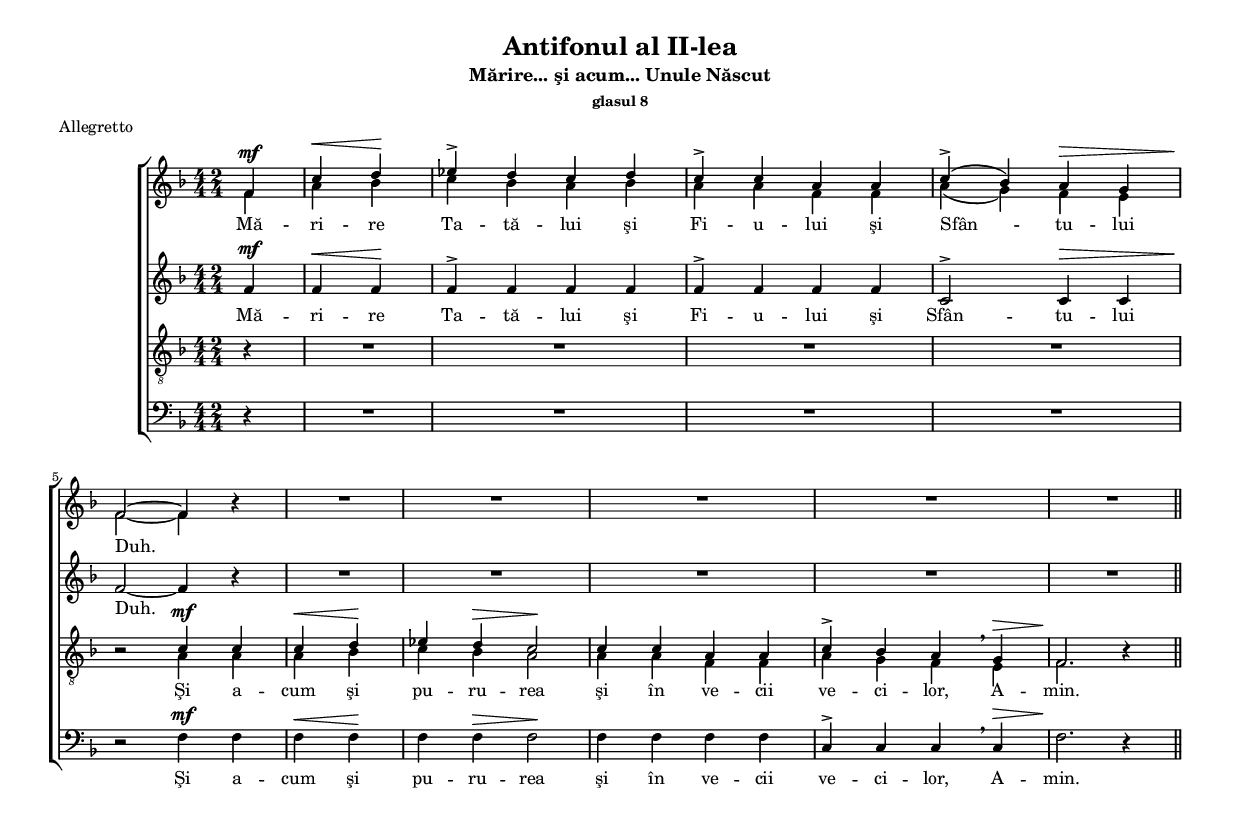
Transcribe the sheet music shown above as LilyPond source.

\version "2.19.80"
\include "defines.ly"
midiTempo =
  \midi {
    \tempo 4 = 156
    }


\include "preamble.ly"

\header {
  title = "Antifonul al II-lea"
  subtitle = "Mărire... şi acum... Unule Născut"
  subsubtitle = "glasul 8"
  meter = "Allegretto"
}

global = {
  \globalPreamble
  \key f \major
  \override Staff.TimeSignature.stencil = #ly:text-interface::print
  \override Staff.TimeSignature.text = #mixedTimeSigMarkup
  \time 2/4
}

womenWords = \lyricmode {
  Mă -- ri -- re Ta -- tă -- lui şi Fi -- u -- lui şi Sfân -- tu -- lui Duh.
}

menWords = \lyricmode {
  Şi a -- cum şi pu -- ru -- rea şi în ve -- cii ve -- ci -- lor, A -- min.
}

sopMusicOne = \relative c' {
  \voiceOne
  \partial 4 f^\mf
  c'^\< d\!
  \override Staff.TimeSignature.text = \markup { }
  \time 4/4
  es^\accent d c d
  c^\accent c a a
  c(^\accent bes) a^\> g
  \break
  f2~\! f4

  \oneVoice
  r4
  \time 2/4
  R2
  \time 4/4
  R1
  R1
  R1
  R1
  \bar "||"
}

sopMusicTwo = \relative c' {
  \voiceTwo
  \partial 4 f4
  a bes
  \time 4/4
  c bes a bes
  a a f f
  a( g) f e
  f2~ f4

  s4
  \time 2/4
  s2
  \time 4/4
  s1
  s1
  s1
  s1
}

altoMusic = \relative c' {
  \partial 4 f4^\mf
  f^\< f\!
  \override Staff.TimeSignature.text = \markup { }
  \time 4/4
  f^\accent f f f
  f^\accent f f f
  c2^\accent c4^\> c
  f2~\! f4 r
  \time 2/4
  R2
  \time 4/4
  R1
  R1
  R1
  R1
}

tenorMusicOne = \relative c' {
  \partial 4 r4
  R2
  \override Staff.TimeSignature.text = \markup { }
  \time 4/4
  R1
  R1
  R1
  r2

  \voiceOne
  c4^\mf c
  \time 2/4
  c^\< d\!
  \time 4/4
  es d^\> c2\!
  c4 c a a
  c^\accent bes a \breathe g^\>
  f2.\!

  \oneVoice
  r4
}

tenorMusicTwo = \relative c' {
  \partial 4 s4
  s2
  \override Staff.TimeSignature.text = \markup { }
  \time 4/4
  s1
  s1
  s1
  s2

  \voiceTwo
  a4 a
  \time 2/4
  a bes
  \time 4/4
  c bes a2
  a4 a f f
  a g f e
  f2.

  \oneVoice
  s4
}

bassMusic = \relative c' {
  \partial 4 r4
  R2
  \override Staff.TimeSignature.text = \markup { }
  \time 4/4
  R1
  R1
  R1
  r2
  f,4^\mf f
  \time 2/4
  f^\< f\!
  \time 4/4
  f f^\> f2\!
  f4 f f f
  c^\accent c c \breathe c^\>
  f2.\! r4
}

myScore = \new Score \with {
  \override SpacingSpanner.shortest-duration-space = #myNoteSpacing
} <<
  \new ChoirStaff <<
    \new Staff <<
      \new Voice { \global \sopMusicOne }
      \addlyrics { \womenWords }
      \new Voice { \global \sopMusicTwo }
    >>

    \new Staff \new Voice { \global \altoMusic }
    \addlyrics { \womenWords }

    \new Staff <<
      \clef "G_8"
      \new Voice { \global \tenorMusicOne }
      \addlyrics { \menWords }
      \new Voice { \global \tenorMusicTwo }
    >>

    \new Staff <<
      \clef bass
      \new Voice { \global \bassMusic }
      \addlyrics { \menWords }
    >>
  >>
>>

\score {
  \myScore
  \layout { }
}

\score {
  \unfoldRepeats
  \myScore
  \midi { \midiDirectives }
}

\score {
  \unfoldRepeats
  \new Voice { \global \sopMusicOne }
  \midi { \midiDirectives }
}

\score {
  \unfoldRepeats
  \new Voice { \global \sopMusicTwo }
  \midi { \midiDirectives }
}

\score {
  \unfoldRepeats
  \new Voice { \global \altoMusic }
  \midi { \midiDirectives }
}

\score {
  \unfoldRepeats
  \new Voice { \global \tenorMusicOne }
  \midi { \midiDirectives }
}

\score {
  \unfoldRepeats
  \new Voice { \global \tenorMusicTwo }
  \midi { \midiDirectives }
}

\score {
  \unfoldRepeats
  \new Voice { \global \bassMusic }
  \midi { \midiDirectives }
}

% Now switch to a two-staff score, see part 2.
